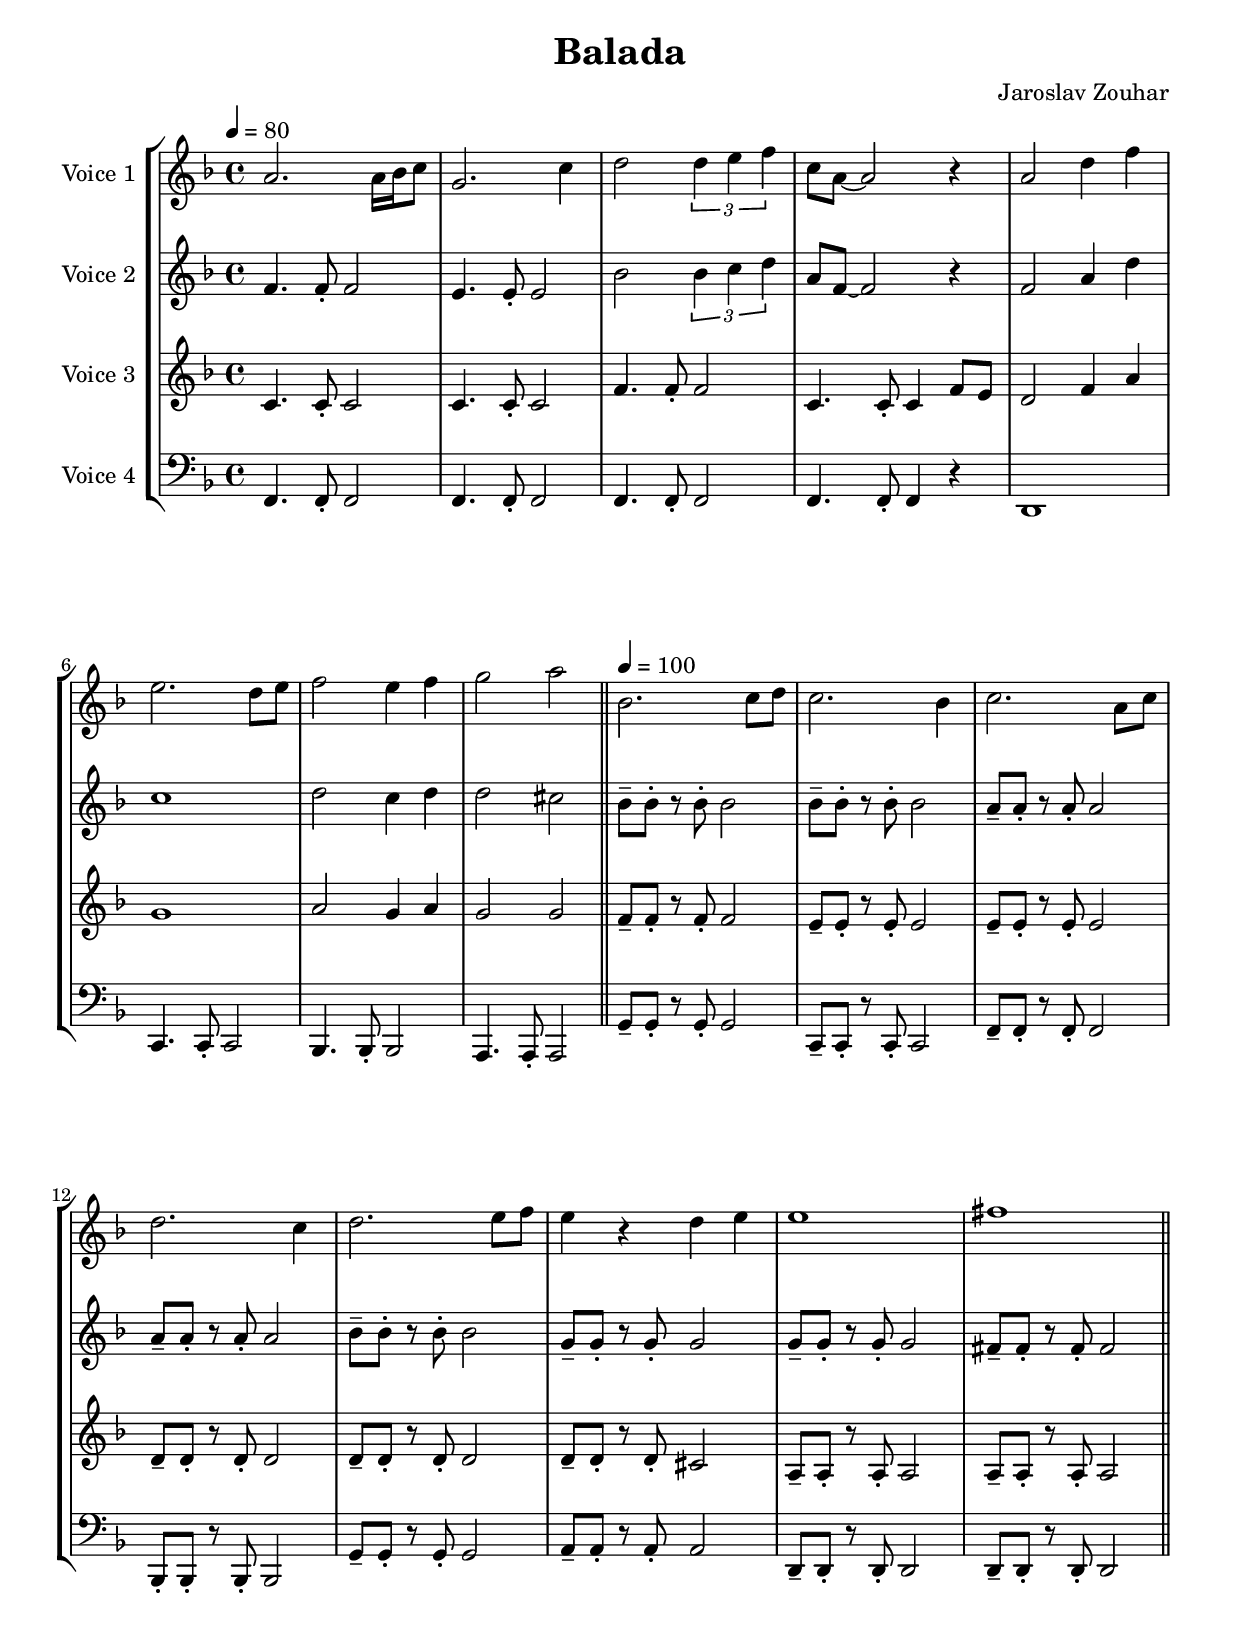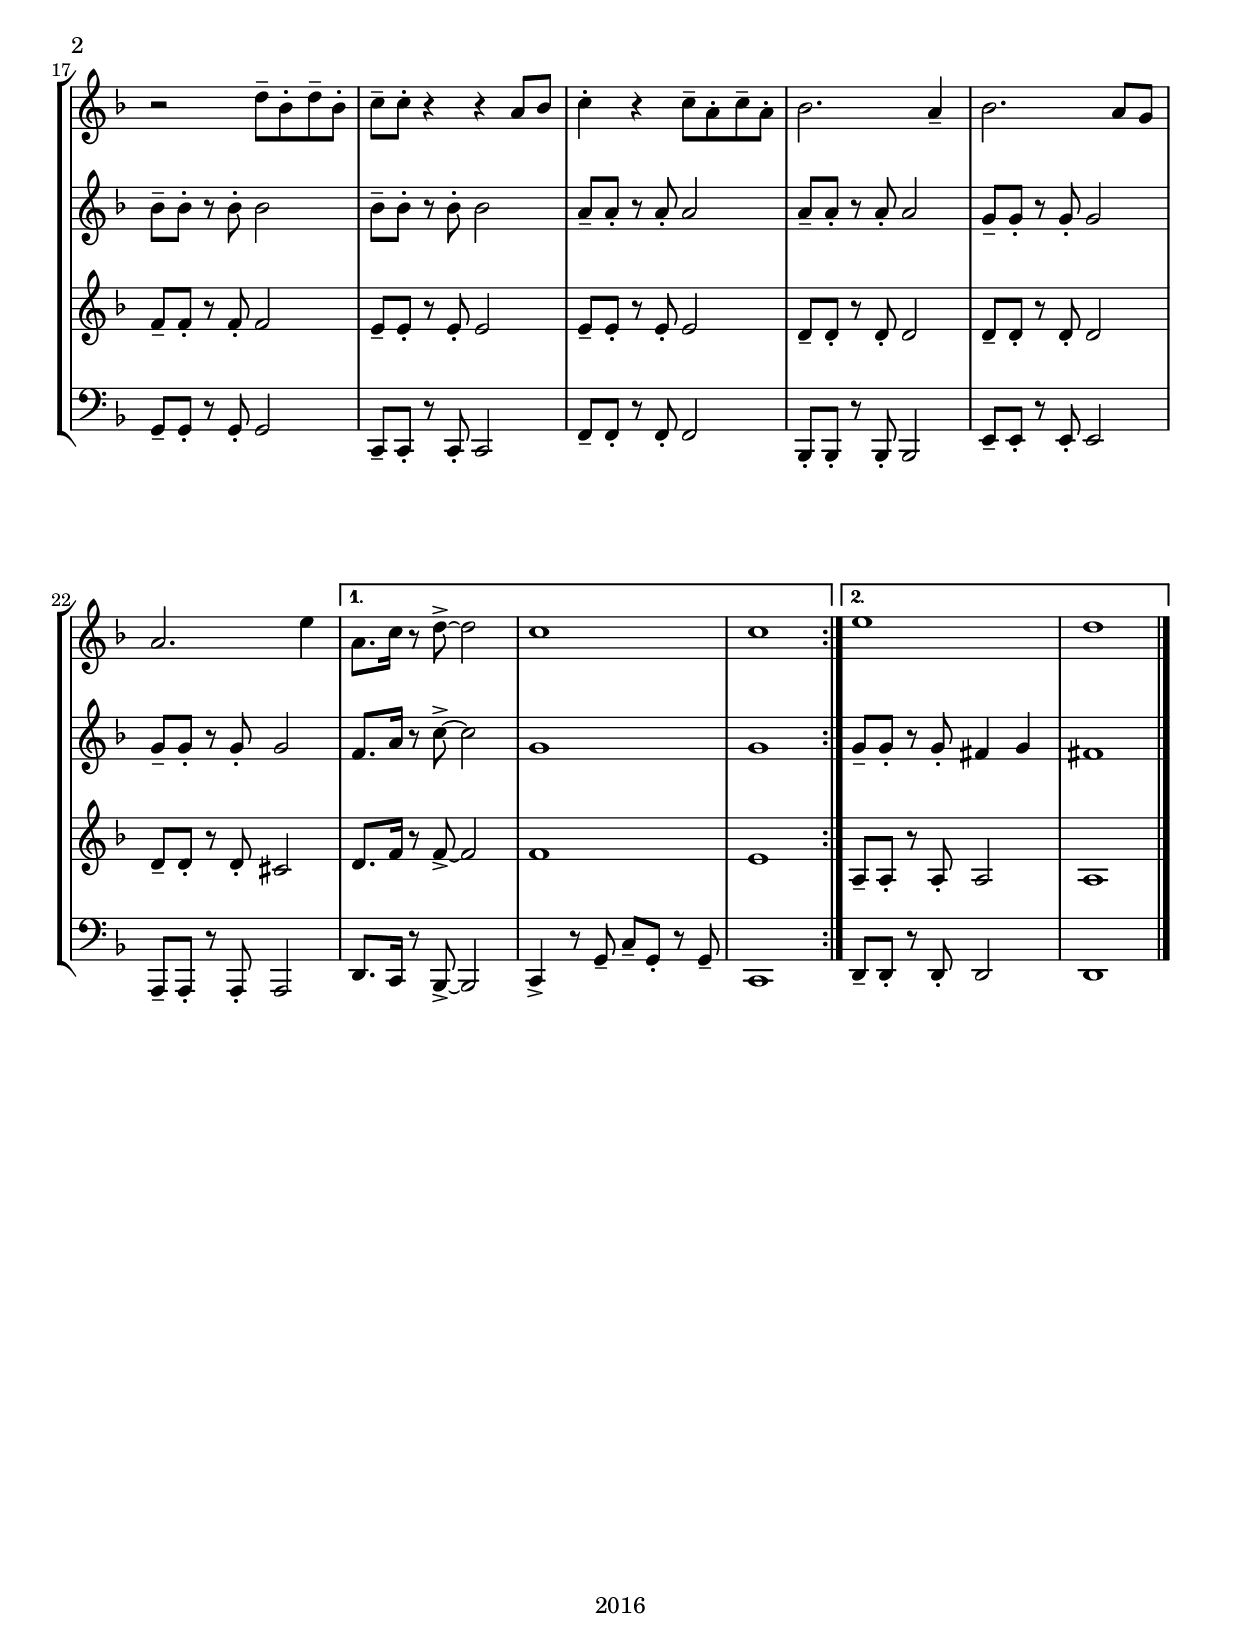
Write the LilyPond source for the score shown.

\version "2.16.2"

\header {
  title = "Balada"
  composer = "Jaroslav Zouhar"
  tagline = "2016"
}

\paper {
  system-system-spacing #'minimum-distance = #22
  top-margin = 1.5\cm
  left-margin = 1.2\cm
  right-margin = 1.2\cm
  bottom-margin = 1.5\cm
}

global= {
  \time 4/4
  \key f \major
  \tempo 4 = 80
}

violinOne = \new Voice \relative c'' {
  \set Staff.instrumentName = #"Voice 1"
  
  \repeat volta 2 {
  a2. a16 bes c8
  g2. c4
  d2 \times 2/3 { d4 e f }
  c8 a~ a2 r4
  a2 d4 f
  e2. d8 e
  f2 e4 f
  g2 a \bar "||"
  \tempo 4 = 100 bes,2. c8 d
  c2. bes4
  c2. a8 c
  d2. c4
  d2. e8 f
  e4 r d e
  e1
  fis1 \bar "||"
  r2 d8-- bes-. d-- bes-.
  c-- c-. r4 r a8 bes
  c4-. r4 c8-- a -. c-- a-.
  bes2. a4--
  bes2. a8 g
  a2. e'4
  }
  \alternative {
    { a,8. c16 r8 d->~ d2
      c1
      c1 }
    { e1
      d1 }
  }
  \bar "|."
}

violinTwo = \new Voice \relative c' {
  \set Staff.instrumentName = #"Voice 2"
  
  \repeat volta 2 {
  f4. f8-. f2
  e4. e8-. e2
  bes'2 \times 2/3 { bes4 c d }
  a8 f~ f2 r4
  f2 a4 d
  c1
  d2 c4 d
  d2 cis2 \bar "||"
  bes8-- bes-. r bes-. bes2
  bes8-- bes-. r bes-. bes2
  a8-- a-. r a-. a2
  a8-- a-. r a-. a2
  bes8-- bes-. r bes-. bes2
  g8-- g-. r g-. g2
  g8-- g-. r g-. g2
  fis8-- fis-. r fis-. fis2 \bar "||"
  bes8-- bes-. r bes-. bes2
  bes8-- bes-. r bes-. bes2
  a8-- a-. r a-. a2
  a8-- a-. r a-. a2
  g8-- g-. r g-. g2
  g8-- g-. r g-. g2
  }
  \alternative {
    { f8. a16 r8 c8->~ c2
      g1
      g1 }
    { g8-- g-. r g-. fis4 g
      fis1 }
  }
  \bar "|."
}

viola = \new Voice \relative c' {
  \set Staff.instrumentName = #"Voice 3"
  
  \repeat volta 2 {
  c4. c8-. c2
  c4. c8-. c2
  f4. f8-. f2
  c4. c8-. c4 f8 e
  d2 f4 a
  g1
  a2 g4 a
  g2 g \bar "||"
  f8-- f-. r f-. f2
  e8-- e-. r e-. e2
  e8-- e-. r e-. e2
  d8-- d-. r d-. d2
  d8-- d-. r d-. d2
  d8-- d-. r d-. cis2
  a8-- a-. r a-. a2
  a8-- a-. r a-. a2 \bar "||"
  f'8-- f-. r f-. f2
  e8-- e-. r e-. e2
  e8-- e-. r e-. e2
  d8-- d-. r d-. d2
  d8-- d-. r d-. d2
  d8-- d-. r d-. cis2
  }
  \alternative {
    { d8. f16 r8 f->~ f2
      f1
      e1 }
    { a,8-- a-. r a-. a2
      a1 }
  }
  \bar "|."
}

cello = \new Voice \relative c, {
  \set Staff.instrumentName = #"Voice 4"
  \clef bass

  \repeat volta 2 {
  f4. f8-. f2
  f4. f8-. f2
  f4. f8-. f2
  f4. f8-. f4 r
  d1
  c4. c8-. c2
  bes4. bes8-. bes2
  a4. a8-. a2 \bar "||"
  g'8-- g-. r g-. g2
  c,8-- c-. r c-. c2
  f8-- f-. r f-. f2
  bes,8-. bes-. r bes -. bes2
  g'8-- g-. r g-. g2
  a8-- a-. r a-. a2
  d,8-- d-. r d-. d2
  d8-- d-. r d-. d2 \bar "||"
  g8-- g-. r g-. g2
  c,8-- c-. r c-. c2
  f8-- f-. r f-. f2
  bes,8-. bes-. r bes -. bes2
  e8-- e-. r e-. e2
  a,8-- a-. r a-. a2
  }
  \alternative {
    { d8. c16 r8 bes8->~ bes2
      c4-> r8 g'-- c-- g-. r g--
      c,1
    }
    { d8-- d-. r d-. d2
      d1
    }
  }
  \bar "|."
}

\score {
  \new StaffGroup <<
    \new Staff << \global \violinOne >>
    \new Staff << \global \violinTwo >>
    \new Staff << \global \viola >>
    \new Staff << \global \cello >>
  >>
  \layout { }
  \midi { }
}
